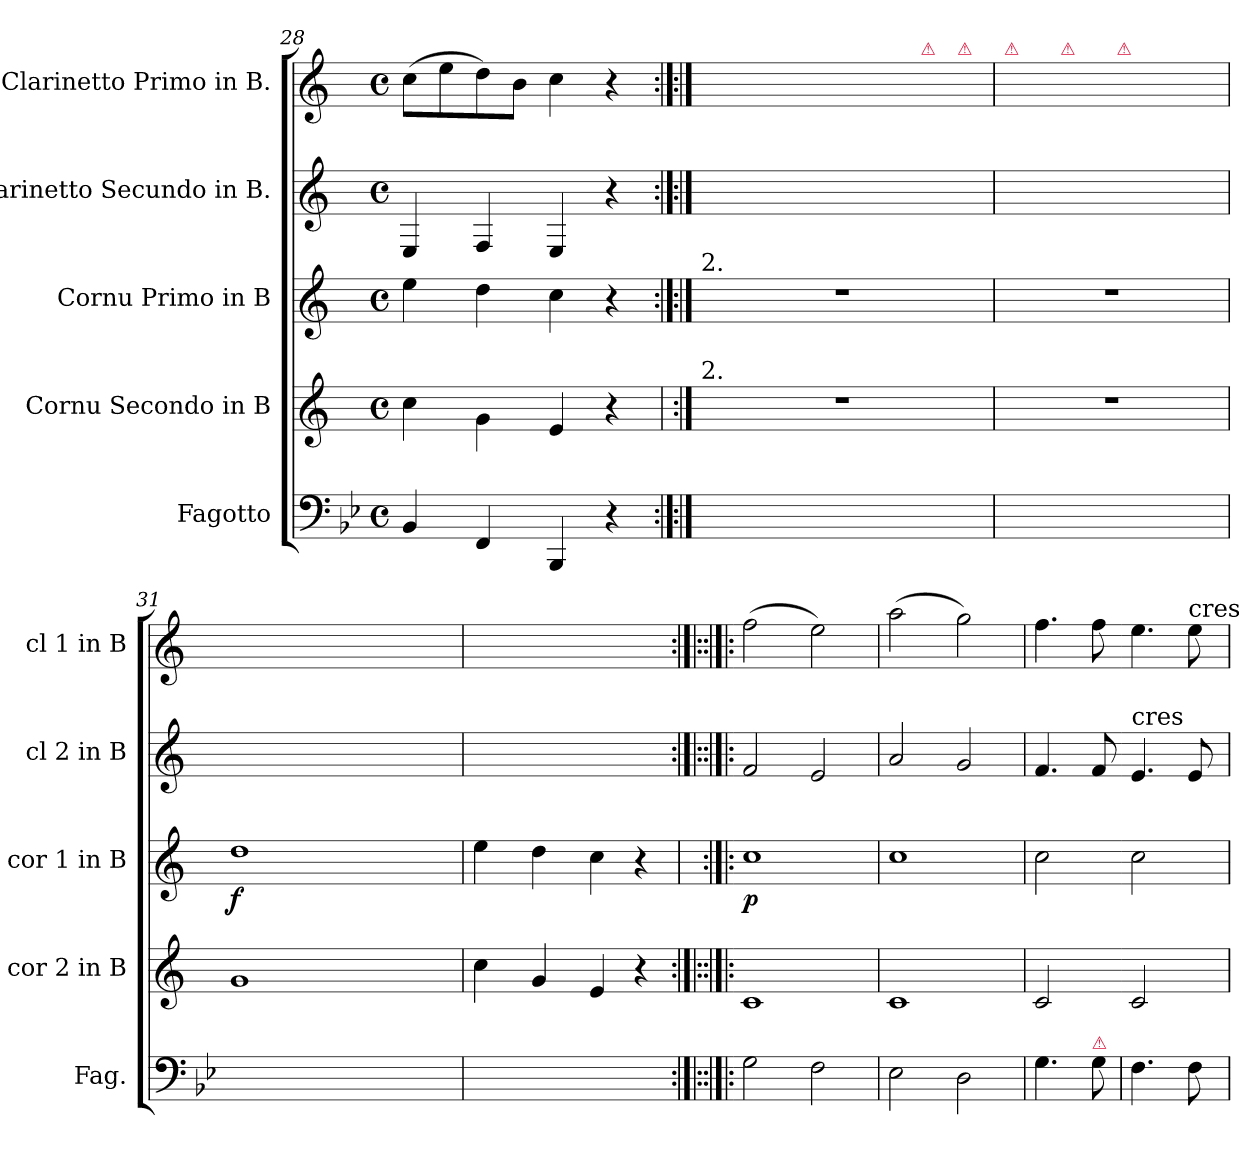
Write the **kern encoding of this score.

**kern	**dynam	**kern	**dynam	**kern	**dynam	**kern	**dynam	**kern	**dynam
*part5	*part5	*part4	*part4	*part3	*part3	*part2	*part2	*part1	*part1
*staff5	*staff5	*staff4	*staff4	*staff3	*staff3	*staff2	*staff2	*staff1	*staff1
*I"Fagotto	*	*I"Cornu Secondo in B	*	*I"Cornu Primo in B	*	*I"Clarinetto Secundo in B.	*	*I"Clarinetto Primo in B.	*
*I'Fag.	*	*I'cor 2 in B	*	*I'cor 1 in B	*	*I'cl 2 in B	*	*I'cl 1 in B	*
*clefF4	*	*clefG2	*	*clefG2	*	*clefG2	*	*clefG2	*
*	*	*ITrd1c2	*	*ITrd1c2	*	*ITrd1c2	*	*ITrd1c2	*
*k[b-e-]	*	*k[b-e-]	*	*k[b-e-]	*	*k[b-e-]	*	*k[b-e-]	*
*M4/4	*	*M4/4	*	*M4/4	*	*M4/4	*	*M4/4	*
*met(c)	*	*met(c)	*	*met(c)	*	*met(c)	*	*met(c)	*
=28	=28	=28	=28	=28	=28	=28	=28	=28	=28
4BB-/	.	4b-\	.	4dd\	.	4D/	.	(8b-\L	.
.	.	.	.	.	.	.	.	8dd\	.
4FF/	.	4f\	.	4cc\	.	4E-/	.	8cc\)	.
.	.	.	.	.	.	.	.	8a\J	.
4BBB-/	.	4d/	.	4b-\	.	4D/	.	4b-\	.
4r	.	4r	.	4r	.	4r	.	4r	.
=29:|!	=29:|!	=29	=29:|!	=29:|!	=29:|!	=29:|!	=29:|!	=29:|!	=29:|!
!	!	!	!	!LO:TX:a:t=2.	!	!	!	!	!
!	!	!LO:TX:a:t=2.	!	!	!	!	!	!	!
1F\yy	.	1r	.	1r	.	1e-/yy	.	8ff\yy	.
.	.	.	.	.	.	.	.	8ee-\yy	.
.	.	.	.	.	.	.	.	8ee-\yy	.
.	.	.	.	.	.	.	.	8dd\yy	.
.	.	.	.	.	.	.	.	8dd\yy	.
.	.	.	.	.	.	.	.	8ee-\yy	.
!	!	!	!	!	!	!	!	!LO:TX:a:color=crimson:t=⚠	!
.	.	.	.	.	.	.	.	8cc\yy	.
!	!	!	!	!	!	!	!	!LO:TX:a:color=crimson:t=⚠	!
.	.	.	.	.	.	.	.	8a\yy	.
=30	=30	=30	=30	=30	=30	=30	=30	=30	=30
!	!	!	!	!	!	!	!	!LO:TX:a:color=crimson:t=⚠	!
4B-\yy	.	1r	.	1r	.	4d/yy	.	4b-\yy	.
!	!	!	!	!	!	!	!	!LO:TX:a:color=crimson:t=⚠	!
4F\yy	.	.	.	.	.	4a\yy	.	4cc\yy	.
!	!	!	!	!	!	!	!	!LO:TX:a:color=crimson:t=⚠	!
4BB-/yy	.	.	.	.	.	4b-\yy	.	4dd\yy	.
4ryy	.	.	.	.	.	4ryy	.	4ryy	.
=31	=31	=31	=31	=31	=31	=31	=31	=31	=31
!	!	!	!LO:DY:rj	!	!	!	!	!	!
1FF/yy	.	1f/	fu	1cc\	f	1E-/yy	.	8ff\Lyy	.
.	.	.	.	.	.	.	.	8ee-\yy	.
.	.	.	.	.	.	.	.	8ee-\yy	.
.	.	.	.	.	.	.	.	8dd\Jyy	.
.	.	.	.	.	.	.	.	8dd\Lyy	.
.	.	.	.	.	.	.	.	8ee-\yy	.
.	.	.	.	.	.	.	.	8cc\yy	.
.	.	.	.	.	.	.	.	8a\Jyy	.
=32	=32	=32	=32	=32	=32	=32	=32	=32	=32
4BB-/yy	.	4b-\	.	4dd\	.	4D/yy	.	8b-\Lyy	.
.	.	.	.	.	.	.	.	8dd\yy	.
4FF/yy	.	4f/	.	4cc\	.	4E-/yy	.	8cc\yy	.
.	.	.	.	.	.	.	.	8a\Jyy	.
4BBB-/yy	.	4d/	.	4b-\	.	4D/yy	.	4b-\yy	.
4ryy	.	4r	.	4r	.	4ryy	.	4ryy	.
=33:|!|:	=33:|!|:	=33:|!|:	=33:|!|:	=33	=33:|!|:	=33:|!|:	=33:|!|:	=33:|!|:	=33:|!|:
!	!LO:DY:rj	!	!LO:DY:rj	!	!	!	!LO:DY:rj	!	!LO:DY:rj
2G\	p&colon;	1B-/	p&colon;	1b-\	p	2e-/	p&colon;	(2ee-\	p&colon;
2F\	.	.	.	.	.	2d/	.	2dd\)	.
=34	=34	=34	=34	=34	=34	=34	=34	=34	=34
2E-\	.	1B-/	.	1b-\	.	2g/	.	(2gg\	.
2D\	.	.	.	.	.	2f/	.	2ff\)	.
=35	=35	=35	=35	=35	=35	=35	=35	=35	=35
4.G\	.	2B-/	.	2b-\	.	4.e-/	.	4.ee-\	.
!LO:TX:a:color=crimson:t=⚠	!	!	!	!	!	!	!	!	!
8G\	.	.	.	.	.	8e-/	.	8ee-\	.
=	=-	=-	=-	=-	=-	=-	=-	=-	=-
!	!	!	!	!	!	!LO:TX:t=cres	!	!	!
4.F\	.	2B-/	.	2b-\	.	4.d/	.	4.dd\	.
!	!	!	!	!	!	!	!	!LO:TX:t=cres	!
8F\	.	.	.	.	.	8d/	.	8dd\	.
=	=	=	=	=	=	=	=	=	=
*-	*-	*-	*-	*-	*-	*-	*-	*-	*-
